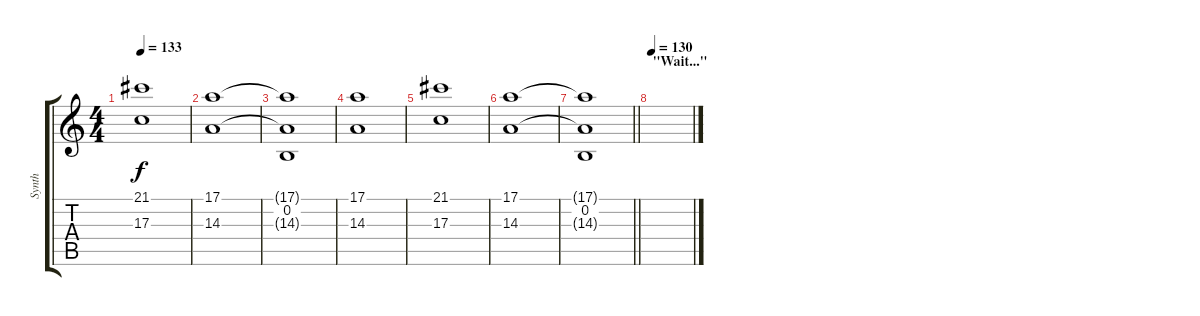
\track ("Synth" "Synth") {instrument choiraahs}
\staff {score tabs}
\tuning (E4 B3 G3 D3 A2 E2) {hide}
\ts (4 4)
\tempo 133
\clef g2
\ks c
(21.1 17.3).1{dy f} |
(17.1 14.3).1 |
(17.1{t} 0.2 14.3{t}).1 |
(17.1 14.3).1 |
(21.1 17.3).1 |
(17.1 14.3).1 |
\barLineRight lightlight
(17.1{t} 0.2 14.3{t}).1 |
\section ("" "\"Wait...\"")
\tempo 130
